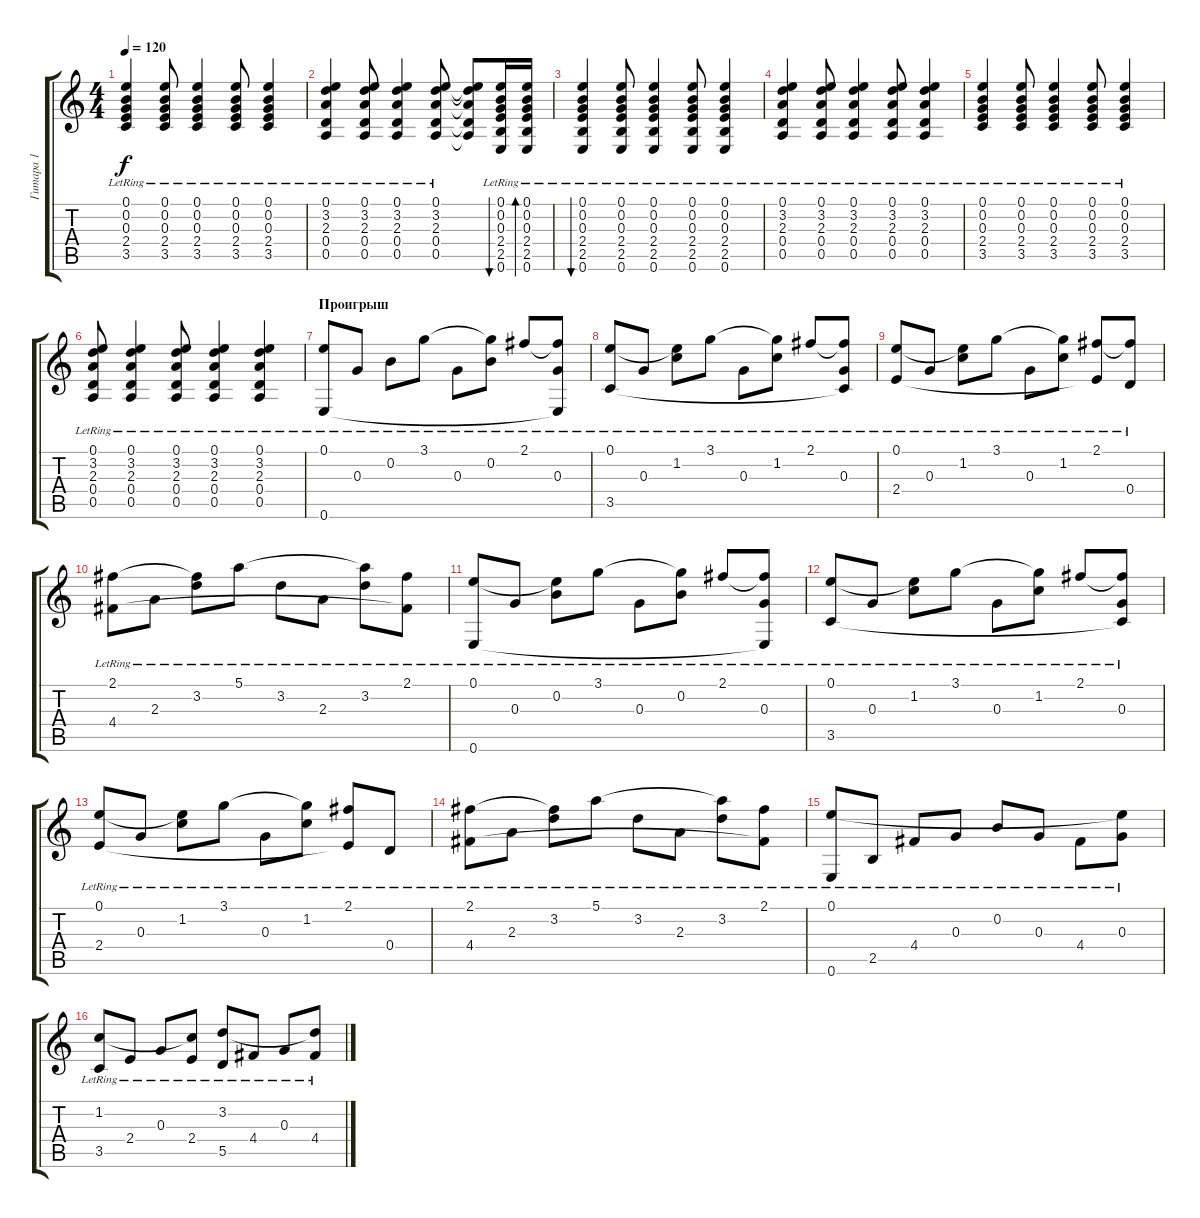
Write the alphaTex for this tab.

\track ("Гитара 1" "Гитара 1") {instrument acousticguitarsteel}
\staff {score tabs}
\tuning (E4 B3 G3 D3 A2 E2) {hide}
\ts (4 4)
\tempo 120
\clef g2
\ks c
(0.1{lr} 0.2{lr} 0.3{lr} 2.4{lr} 3.5{lr}).4{dy f} (0.1{lr} 0.2{lr} 0.3{lr} 2.4{lr} 3.5{lr}).8 (0.1{lr} 0.2{lr} 0.3{lr} 2.4{lr} 3.5{lr}).4 (0.1{lr} 0.2{lr} 0.3{lr} 2.4{lr} 3.5{lr}).8 (0.1{lr} 0.2{lr} 0.3{lr} 2.4{lr} 3.5{lr}).4 |
(0.1{lr} 3.2{lr} 2.3{lr} 0.4{lr} 0.5{lr}).4 (0.1{lr} 3.2{lr} 2.3{lr} 0.4{lr} 0.5{lr}).8 (0.1{lr} 3.2{lr} 2.3{lr} 0.4{lr} 0.5{lr}).4 (0.1{lr} 3.2{lr} 2.3{lr} 0.4{lr} 0.5{lr}).8 (0.1{t} 3.2{t} 2.3{t} 0.4{t} 0.5{t}).8 (0.1{lr} 0.2{lr} 0.3{lr} 2.4{lr} 2.5{lr} 0.6{lr}).16{bu 30} (0.1{lr} 0.2{lr} 0.3{lr} 2.4{lr} 2.5{lr} 0.6{lr}).16{bd 30} |
(0.1{lr} 0.2{lr} 0.3{lr} 2.4{lr} 2.5{lr} 0.6{lr}).4{bu 30} (0.1{lr} 0.2{lr} 0.3{lr} 2.4{lr} 2.5{lr} 0.6{lr}).8 (0.1{lr} 0.2{lr} 0.3{lr} 2.4{lr} 2.5{lr} 0.6{lr}).4 (0.1{lr} 0.2{lr} 0.3{lr} 2.4{lr} 2.5{lr} 0.6{lr}).8 (0.1{lr} 0.2{lr} 0.3{lr} 2.4{lr} 2.5{lr} 0.6{lr}).4 |
(0.1{lr} 3.2{lr} 2.3{lr} 0.4{lr} 0.5{lr}).4 (0.1{lr} 3.2{lr} 2.3{lr} 0.4{lr} 0.5{lr}).8 (0.1{lr} 3.2{lr} 2.3{lr} 0.4{lr} 0.5{lr}).4 (0.1{lr} 3.2{lr} 2.3{lr} 0.4{lr} 0.5{lr}).8 (0.1{lr} 3.2{lr} 2.3{lr} 0.4{lr} 0.5{lr}).4 |
(0.1{lr} 0.2{lr} 0.3{lr} 2.4{lr} 3.5{lr}).4 (0.1{lr} 0.2{lr} 0.3{lr} 2.4{lr} 3.5{lr}).8 (0.1{lr} 0.2{lr} 0.3{lr} 2.4{lr} 3.5{lr}).4 (0.1{lr} 0.2{lr} 0.3{lr} 2.4{lr} 3.5{lr}).8 (0.1{lr} 0.2{lr} 0.3{lr} 2.4{lr} 3.5{lr}).4 |
(0.1{lr} 3.2{lr} 2.3{lr} 0.4{lr} 0.5{lr}).8 (0.1{lr} 3.2{lr} 2.3{lr} 0.4{lr} 0.5{lr}).4 (0.1{lr} 3.2{lr} 2.3{lr} 0.4{lr} 0.5{lr}).8 (0.1{lr} 3.2{lr} 2.3{lr} 0.4{lr} 0.5{lr}).4 (0.1{lr} 3.2{lr} 2.3{lr} 0.4{lr} 0.5{lr}).4 |
\section ("" "Проигрыш")
(0.1{lr} 0.6{lr}).8 0.3{lr}.8 0.2{lr}.8 3.1{lr}.8 0.3{lr}.8 (3.1{t} 0.2{lr}).8 2.1{lr}.8 (2.1{t} 0.3{lr} 0.6{t}).8 |
(0.1{lr} 3.5{lr}).8 0.3{lr}.8 (0.1{t} 1.2{lr}).8 3.1{lr}.8 0.3{lr}.8 (3.1{t} 1.2{lr}).8 2.1{lr}.8 (2.1{t} 0.3{lr} 3.5{t}).8 |
(0.1{lr} 2.4{lr}).8 0.3{lr}.8 (0.1{t} 1.2{lr}).8 3.1{lr}.8 0.3{lr}.8 (3.1{t} 1.2{lr}).8 (2.1{lr} 2.4{t}).8 (2.1{t} 0.4{lr}).8 |
(2.1{lr} 4.4{lr}).8 2.3{lr}.8 (2.1{t} 3.2{lr}).8 5.1{lr}.8 3.2{lr}.8 2.3{lr}.8 (5.1{t} 3.2{lr}).8 (2.1{lr} 4.4{t}).8 |
(0.1{lr} 0.6{lr}).8 0.3{lr}.8 (0.1{t} 0.2{lr}).8 3.1{lr}.8 0.3{lr}.8 (3.1{t} 0.2{lr}).8 2.1{lr}.8 (2.1{t} 0.3{lr} 0.6{t}).8 |
(0.1{lr} 3.5{lr}).8 0.3{lr}.8 (0.1{t} 1.2{lr}).8 3.1{lr}.8 0.3{lr}.8 (3.1{t} 1.2{lr}).8 2.1{lr}.8 (2.1{t} 0.3{lr} 3.5{t}).8 |
(0.1{lr} 2.4{lr}).8 0.3{lr}.8 (0.1{t} 1.2{lr}).8 3.1{lr}.8 0.3{lr}.8 (3.1{t} 1.2{lr}).8 (2.1{lr} 2.4{t}).8 0.4{lr}.8 |
(2.1{lr} 4.4{lr}).8 2.3{lr}.8 (2.1{t} 3.2{lr}).8 5.1{lr}.8 3.2{lr}.8 2.3{lr}.8 (5.1{t} 3.2{lr}).8 (2.1{lr} 4.4{t}).8 |
(0.1{lr} 0.6{lr}).8 2.5{lr}.8 4.4{lr}.8 0.3{lr}.8 0.2{lr}.8 0.3{lr}.8 4.4{lr}.8 (0.1{t} 0.3{lr}).8 |
(1.2{lr} 3.5{lr}).8 2.4{lr}.8 0.3{lr}.8 (1.2{t} 2.4{lr}).8 (3.2{lr} 5.5{lr}).8 4.4{lr}.8 0.3{lr}.8 (3.2{t} 4.4{lr}).8
